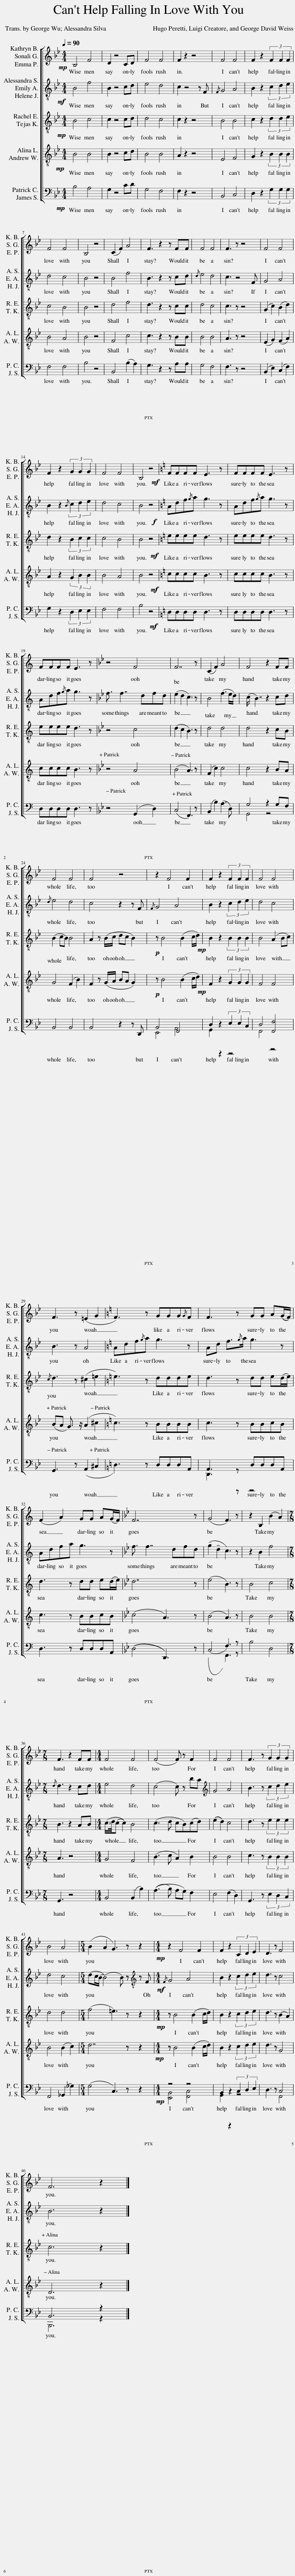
X:1
%%score [ 1 2 3 4 ( 5 6 ) ]
L:1/8
Q:1/4=90
M:4/4
I:linebreak $
K:Bb
V:1 treble
V:2 treble-8
V:3 treble-8
V:4 treble-8
V:5 bass
V:6 bass
V:1
!mp! B,4 F4 | D2 z4 CD | F4 F4 | F2 z2 z4 | F4 F4 | %5
 F2 z2 (3F2 F2 F2 |$ F4 F4 | B,4 z4 | (C2 F2) A4 | F3 z2 z FF | %10
 F4 F4 | F3 z z4 | F4 F4 |$ F2 z2 (3G2 G2 G2 | F4 F4 | %15
 B,4 z4 |[K:C]!mf! FFFF E3 z | FFFF E3 z |$ FFFF E3 z |[K:Bb] z4 F4 | %20
 F7 z | (C2 F2) A4 | F4 z2 FF |$ F4 F4 | F4 z4 | %25
 z2 F4 F2 | F2 z2 (3F2 F2 F2 | F4 F4 |$ F3 z (=E2 G2 |[K:C] F3) z GGG{/G}F | %30
 F3 z GG A((G/F/)) |$ (F2 A2) GG A(G/F/) |[K:Bb] F7 z | (G4 F3) z | z2 B,2 (B2 A2) |$ %35
[M:7/8] F3 z2 FF |[M:4/4] F4 F4 | (F4 F) z F2 | F4 F4 | F3 z (3G2 G2 G2 |$ %40
 B4 A4 |[M:5/4] (B2 A2 G3) z z2 |[M:4/4]!mp! z2 F4 F2 | F2 z2 (3C2 D2 E2 | D3 z F4 |$ %45
 F6 z2 |] %46
V:2
!mf! B4 f4 | B2 z4 cd | e4 d4 | c2 z4 z F |{/F} G4 A4 | %5
 B2 z2 (3c2 d2 e2 |$ d4 c4 | B4 z4 | B4 f4 | B3 z2 z cd | %10
{/d} e4 d4 | c3 z4 F | G4 A4 |$ B2 z2{/B} (3c2 d2 e2 | d4 c4 | %15
 B4 z4 |[K:C]!f! Adf{/g}a g3 z | Adf{/g}a g3 z |$ Adf{/g}a g3 z |[K:Bb] f3/2 f7/2 dfd | %20
 (e2 d2 c3) z | B4 (f3 e/d/) | (c/ B7/2) z2 cd |${/d} e4 d4 | c4 z2 z F | %25
{/F} G4 A4 | B2 z2 (3c2 d2 e2 | d4 c4 |$ B3 z A4 |[K:C] Adf{/g}a g3 z | %30
 Ad f3/2{/g}a/ g3 z |$ Adfa g3 z |[K:Bb] f3/2 f7/2 dfd | (!tenuto!g2 !tenuto!d2 c3) z | z2 B2 f4 |$ %35
[M:7/8]{/d} d3 z2 cd |[M:4/4] e4 d4 | (c4 c) z ba |[K:treble] G4 A4 | B3 z (3c2 d2 e2 |$ %40
 d4 c4 |[M:5/4] (dc/(B/ (B4)) B) z[K:treble-8] z F |[M:4/4]!mf!{/F} G4 A4 | B2 z2 (3c2 d2 e2 | d3 z c4 |$ %45
 B6 z2 |] %46
V:3
!mp! B4 c4 | c2 z4 cd | d4 c4 | c2 z2 z4 | B4 B4 | %5
 c2 z2 (3d2 d2 e2 |$ c4 B4 | B4 z4 | d4 f4 | d3 z2 z cc | %10
 d4 c4 | c3 z z4 | (G2 c2) (B2 d2) |$ d2 z2 (3B2 c2 c2 | c4 B4 | %15
 B4 z4 |[K:C]!mf! eeee d3 z | eeee d3 z |$ eeee d3 z |[K:Bb] z4 c4 | %20
 (d2 c2 B3) z | d4 d4 | d4 z2 cB |$ (B2 cB) B4 | A2 z (B/c/ dc B2) | %25
!p! z B4 (B2 c/!mp!d/) | B2 z2 (3B2 B2 B2 | B4 (A2 Bc) |${/c} d3 z (^c2 =e2 |[K:C] e3) z ddde | %30
 d3 z dd e(d/e/) |$ d3 z dd e(d/e/) |[K:Bb] d7 z | (e4 B3) z | B4 c4 |$ %35
[M:7/8] B3 z2 AB |[M:4/4] (c/>d/(c c2)) B4 | (c3 d cB)(cd) | ((e2 d2)) c4 | d3 z (3e2 e2 e2 |$ %40
 d4 d4 |[M:5/4] (f4 =e3) z z2 |[M:4/4]!mp! z B4 (B2 c/d/) | B2 z2 (3c2 d2 e2 | d3 z (B2 A2) |$ %45
 c6 z2 |] %46
V:4
!mp! B4 B4 | B2 z4 cd | B4 B4 | A2 z2 z4 | E4 F4 | %5
 G2 z2 (3B2 B2 B2 |$ B4 A4 | B4 z4 | F4 c4 | c3 z2 z BB | %10
 B4 B4 | A3 z z4 | (E2 G2) (F2 A2) |$ A2 z2 (3G2 B2 B2 | B4 A4 | %15
 B4 z4 |[K:C]!mf! cccc B3 z | cccc B3 z |$ cccc B3 z |[K:Bb] z4 A4 | %20
 (B4 A3) z | (F2 c2) c4 | c4 z2 BA |$ G4 (F2 B2) | F2 z (G/A/ BA G2) | %25
!p! z B4 (B2 c/!mp!d/) | F2 z2 (3G2 G2 G2 | F4 F4 |$ (BA) G3/2 z/ (A2 ^c2 |[K:C] c3) z BBBB | %30
 c3 z BBcB |$ c3 z BBcB |[K:Bb] (c4 A3) z | (B4 A3) z | B4 B4 |$ %35
[M:7/8] A3 z4 |[M:4/4] G4 F4 | (B3 c A2) B2 | B4 B4 | c3 z (3B2 B2 B2 |$ %40
 B4 (B2 c2) |[M:5/4] d7 z z2 |[M:4/4]!mp! z B4 (B2 c/d/) | B2 z2 (3c2 d2 e2 | d3 z G4 |$ %45
 D6 z2 |] %46
V:5
!mp! B,4 A,4 | G,2 z4 CD | G,4 F,4 | F,2 z2 z4 | B,,4 C,4 | %5
 D,2 z2 (3G,2 G,2 G,2 |$ F,4 F,4 | B,4 z4 | B,,4 (B,2 A,2) | G,3 z2 z A,A, | %10
 G,4 F,4 | F,3 z z4 | (B,,2 E,2) (C,2 F,2) |$ G,2 z2 (3D,2 E,2 E,2 | F,4 F,4 | %15
 B,4 z4 |[K:C]!mf! D,D,D,D, D,3 z | D,D,D,D, D,3 z |$ D,D,D,D, D,3 z |[K:Bb] z4 (G,,2 D,2) | %20
 (C,4 F,,3) z | (B,,2 B,2) (A,3 D,) | G,4 z2 G,F, |$ B,,4 B,,4 | B,,4 z2 z D,, | %25
 B,,4 F,,4 | D,2 z2 (3E,2 E,2 C,2 | D,4 [F,,F,]4 |$ G,,3 z (A,,2 ^C,2 |[K:C] D,3) z D,D,D,A,, | %30
 A,,3 z D,D,D,A,, |$ D,3 z D,D,D,A,, |[K:Bb] ((D,4 D,,3)) z | (C,4 F,3) z | B,4 D,4 |$ %35
[M:7/8] G,,3 z4 |[M:4/4] B,,4 (B,,2 B,2) | ((A,3 B,) A,G,) F,2 | E,4 (F,2 D,2) | G,,3 z (3E,2 D,2 C,2 |$ %40
 F,,4 (_G,,2 _G,2) |[M:5/4] (G,4 C,3) z z2 |[M:4/4]!mp! z4 z4 | B,,2 z2 (3C,2 D,2 E,2 | D,3 z C,4 |$ %45
 B,,6 z2 |] %46
V:6
 x8 | x8 | x8 | x8 | x8 | %5
 x8 |$ x8 | x8 | x8 | x8 | %10
 x8 | x8 | x8 |$ x8 | x8 | %15
 x8 |[K:C] x8 | x8 |$ x8 |[K:Bb] x8 | %20
 x8 | x8 | G,,4 z4 |$ x8 | x8 | %25
 E,,4 A,,4 | G,,2 z2 z4 | F,,4 z4 |$ x8 |[K:C] x8 | %30
 D,,3 z z4 |$ x8 |[K:Bb] x8 | x4 F,,3 z | x8 |$ %35
[M:7/8] x7 |[M:4/4] x8 | x8 | x8 | x8 |$ %40
 x8 |[M:5/4] x10 |[M:4/4] [E,,B,,]4 [F,,C,]4 | G,,2 z2 z4 | x4 F,,4 |$ %45
 B,,,6 z2 |] %46
